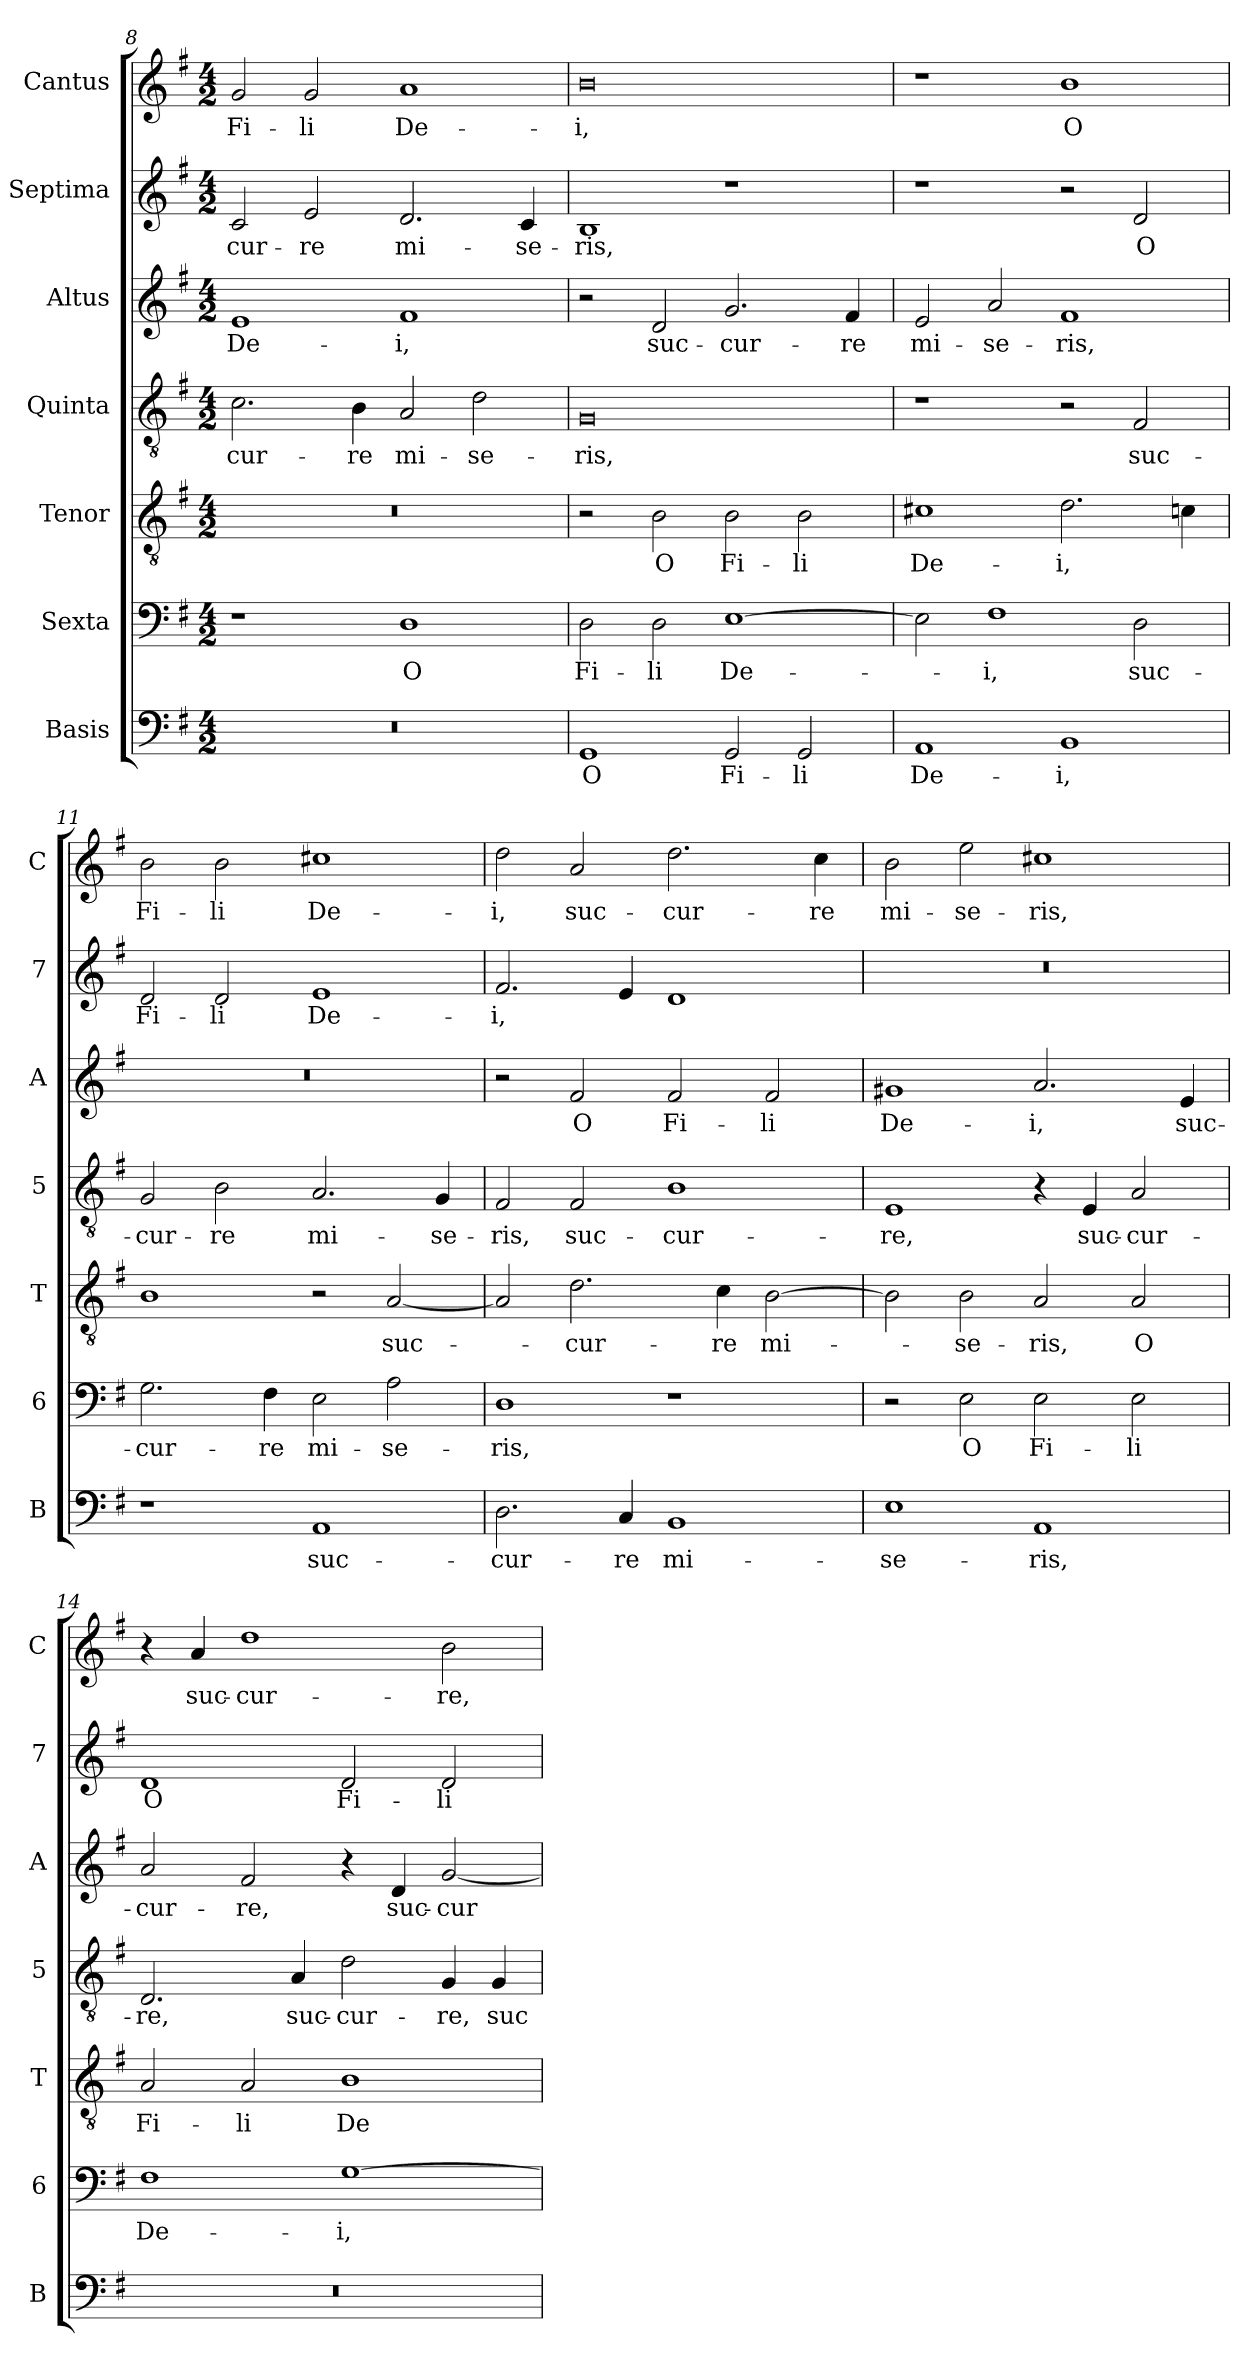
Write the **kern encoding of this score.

**kern	**text	**kern	**text	**kern	**text	**kern	**text	**kern	**text	**kern	**text	**kern	**text
*part7	*part7	*part6	*part6	*part5	*part5	*part4	*part4	*part3	*part3	*part2	*part2	*part1	*part1
*staff7	*staff7	*staff6	*staff6	*staff5	*staff5	*staff4	*staff4	*staff3	*staff3	*staff2	*staff2	*staff1	*staff1
*I"Basis	*	*I"Sexta	*	*I"Tenor	*	*I"Quinta	*	*I"Altus	*	*I"Septima	*	*I"Cantus	*
*I'B	*	*I'6	*	*I'T	*	*I'5	*	*I'A	*	*I'7	*	*I'C	*
*clefF4	*	*clefF4	*	*clefGv2	*	*clefGv2	*	*clefG2	*	*clefG2	*	*clefG2	*
*k[f#]	*	*k[f#]	*	*k[f#]	*	*k[f#]	*	*k[f#]	*	*k[f#]	*	*k[f#]	*
*G:	*	*G:	*	*G:	*	*G:	*	*G:	*	*G:	*	*G:	*
*M4/2	*	*M4/2	*	*M4/2	*	*M4/2	*	*M4/2	*	*M4/2	*	*M4/2	*
=8	=8	=8	=8	=8	=8	=8	=8	=8	=8	=8	=8	=8	=8
!	!	!	!	!	!	!	!LO:LY:b	!	!LO:LY:b	!	!LO:LY:b	!	!LO:LY:b
0r	.	1r	.	0r	.	2.c\	-cur-	1e	De-	2c/	-cur-	2g/	Fi-
!	!	!	!	!	!	!	!	!	!	!	!LO:LY:b	!	!LO:LY:b
.	.	.	.	.	.	.	.	.	.	2e/	-re	2g/	-li
!	!	!	!	!	!	!	!LO:LY:b	!	!	!	!	!	!
.	.	.	.	.	.	4B\	-re	.	.	.	.	.	.
!	!	!	!LO:LY:b	!	!	!	!LO:LY:b	!	!LO:LY:b	!	!LO:LY:b	!	!LO:LY:b
.	.	1D	O	.	.	2A/	mi-	1f#	-i,	2.d/	mi-	1a	De-
!	!	!	!	!	!	!	!LO:LY:b	!	!	!	!	!	!
.	.	.	.	.	.	2d\	-se-	.	.	.	.	.	.
!	!	!	!	!	!	!	!	!	!	!	!LO:LY:b	!	!
.	.	.	.	.	.	.	.	.	.	4c/	-se-	.	.
=9	=9	=9	=9	=9	=9	=9	=9	=9	=9	=9	=9	=9	=9
!	!LO:LY:b	!	!LO:LY:b	!	!	!	!LO:LY:b	!	!	!	!LO:LY:b	!	!LO:LY:b
1GG	O	2D\	Fi-	2r	.	0G	-ris,	2r	.	1B	-ris,	0b	-i,
!	!	!	!LO:LY:b	!	!LO:LY:b	!	!	!	!LO:LY:b	!	!	!	!
.	.	2D\	-li	2B\	O	.	.	2d/	suc-	.	.	.	.
!	!LO:LY:b	!	!LO:LY:b	!	!LO:LY:b	!	!	!	!LO:LY:b	!	!	!	!
2GG/	Fi-	[1E	De-	2B\	Fi-	.	.	2.g/	-cur-	1r	.	.	.
!	!LO:LY:b	!	!	!	!LO:LY:b	!	!	!	!	!	!	!	!
2GG/	-li	.	.	2B\	-li	.	.	.	.	.	.	.	.
!	!	!	!	!	!	!	!	!	!LO:LY:b	!	!	!	!
.	.	.	.	.	.	.	.	4f#/	-re	.	.	.	.
=10	=10	=10	=10	=10	=10	=10	=10	=10	=10	=10	=10	=10	=10
!	!LO:LY:b	!	!	!	!LO:LY:b	!	!	!	!LO:LY:b	!	!	!	!
1AA	De-	2E\]	.	1c#X	De-	1r	.	2e/	mi-	1r	.	1r	.
!	!	!	!LO:LY:b	!	!	!	!	!	!LO:LY:b	!	!	!	!
.	.	1F#	-i,	.	.	.	.	2a/	-se-	.	.	.	.
!	!LO:LY:b	!	!	!	!LO:LY:b	!	!	!	!LO:LY:b	!	!	!	!LO:LY:b
1BB	-i,	.	.	2.d\	-i,	2r	.	1f#	-ris,	2r	.	1b	O
!	!	!	!LO:LY:b	!	!	!	!LO:LY:b	!	!	!	!LO:LY:b	!	!
.	.	2D\	suc-	.	.	2F#/	suc-	.	.	2d/	O	.	.
.	.	.	.	4cn\	.	.	.	.	.	.	.	.	.
!!LO:PB:g=z
=11	=11	=11	=11	=11	=11	=11	=11	=11	=11	=11	=11	=11	=11
!	!	!	!LO:LY:b	!	!	!	!LO:LY:b	!	!	!	!LO:LY:b	!	!LO:LY:b
1r	.	2.G\	-cur-	1B	.	2G/	-cur-	0r	.	2d/	Fi-	2b\	Fi-
!	!	!	!	!	!	!	!LO:LY:b	!	!	!	!LO:LY:b	!	!LO:LY:b
.	.	.	.	.	.	2B\	-re	.	.	2d/	-li	2b\	-li
!	!	!	!LO:LY:b	!	!	!	!	!	!	!	!	!	!
.	.	4F#\	-re	.	.	.	.	.	.	.	.	.	.
!	!LO:LY:b	!	!LO:LY:b	!	!	!	!LO:LY:b	!	!	!	!LO:LY:b	!	!LO:LY:b
1AA	suc-	2E\	mi-	2r	.	2.A/	mi-	.	.	1e	De-	1cc#X	De-
!	!	!	!LO:LY:b	!	!LO:LY:b	!	!	!	!	!	!	!	!
.	.	2A\	-se-	[2A/	suc-	.	.	.	.	.	.	.	.
!	!	!	!	!	!	!	!LO:LY:b	!	!	!	!	!	!
.	.	.	.	.	.	4G/	-se-	.	.	.	.	.	.
=12	=12	=12	=12	=12	=12	=12	=12	=12	=12	=12	=12	=12	=12
!	!LO:LY:b	!	!LO:LY:b	!	!	!	!LO:LY:b	!	!	!	!LO:LY:b	!	!LO:LY:b
2.D\	-cur-	1D	-ris,	2A/]	.	2F#/	-ris,	2r	.	2.f#/	-i,	2dd\	-i,
!	!	!	!	!	!LO:LY:b	!	!LO:LY:b	!	!LO:LY:b	!	!	!	!LO:LY:b
.	.	.	.	2.d\	-cur-	2F#/	suc-	2f#/	O	.	.	2a/	suc-
!	!LO:LY:b	!	!	!	!	!	!	!	!	!	!	!	!
4C/	-re	.	.	.	.	.	.	.	.	4e/	.	.	.
!	!LO:LY:b	!	!	!	!	!	!LO:LY:b	!	!LO:LY:b	!	!	!	!LO:LY:b
1BB	mi-	1r	.	.	.	1B	-cur-	2f#/	Fi-	1d	.	2.dd\	-cur-
!	!	!	!	!	!LO:LY:b	!	!	!	!	!	!	!	!
.	.	.	.	4c\	-re	.	.	.	.	.	.	.	.
!	!	!	!	!	!LO:LY:b	!	!	!	!LO:LY:b	!	!	!	!
.	.	.	.	[2B\	mi-	.	.	2f#/	-li	.	.	.	.
!	!	!	!	!	!	!	!	!	!	!	!	!	!LO:LY:b
.	.	.	.	.	.	.	.	.	.	.	.	4cc\	-re
=13	=13	=13	=13	=13	=13	=13	=13	=13	=13	=13	=13	=13	=13
!	!LO:LY:b	!	!	!	!	!	!LO:LY:b	!	!LO:LY:b	!	!	!	!LO:LY:b
1E	-se-	2r	.	2B\]	.	1E	-re,	1g#X	De-	0r	.	2b\	mi-
!	!	!	!LO:LY:b	!	!LO:LY:b	!	!	!	!	!	!	!	!LO:LY:b
.	.	2E\	O	2B\	-se-	.	.	.	.	.	.	2ee\	-se-
!	!LO:LY:b	!	!LO:LY:b	!	!LO:LY:b	!	!	!	!LO:LY:b	!	!	!	!LO:LY:b
1AA	-ris,	2E\	Fi-	2A/	-ris,	4r	.	2.a/	-i,	.	.	1cc#X	-ris,
!	!	!	!	!	!	!	!LO:LY:b	!	!	!	!	!	!
.	.	.	.	.	.	4E/	suc-	.	.	.	.	.	.
!	!	!	!LO:LY:b	!	!LO:LY:b	!	!LO:LY:b	!	!	!	!	!	!
.	.	2E\	-li	2A/	O	2A/	-cur-	.	.	.	.	.	.
!	!	!	!	!	!	!	!	!	!LO:LY:b	!	!	!	!
.	.	.	.	.	.	.	.	4e/	suc-	.	.	.	.
=14	=14	=14	=14	=14	=14	=14	=14	=14	=14	=14	=14	=14	=14
!	!	!	!LO:LY:b	!	!LO:LY:b	!	!LO:LY:b	!	!LO:LY:b	!	!LO:LY:b	!	!
0r	.	1F#	De-	2A/	Fi-	2.D/	-re,	2a/	-cur-	1d	O	4r	.
!	!	!	!	!	!	!	!	!	!	!	!	!	!LO:LY:b
.	.	.	.	.	.	.	.	.	.	.	.	4a/	suc-
!	!	!	!	!	!LO:LY:b	!	!	!	!LO:LY:b	!	!	!	!LO:LY:b
.	.	.	.	2A/	-li	.	.	2f#/	-re,	.	.	1dd	-cur-
!	!	!	!	!	!	!	!LO:LY:b	!	!	!	!	!	!
.	.	.	.	.	.	4A/	suc-	.	.	.	.	.	.
!	!	!	!LO:LY:b	!	!LO:LY:b	!	!LO:LY:b	!	!	!	!LO:LY:b	!	!
.	.	[1G	-i,	1B	De-	2d\	-cur-	4r	.	2d/	Fi-	.	.
!	!	!	!	!	!	!	!	!	!LO:LY:b	!	!	!	!
.	.	.	.	.	.	.	.	4d/	suc-	.	.	.	.
!	!	!	!	!	!	!	!LO:LY:b	!	!LO:LY:b	!	!LO:LY:b	!	!LO:LY:b
.	.	.	.	.	.	4G/	-re,	[2g/	-cur-	2d/	-li	2b\	-re,
!	!	!	!	!	!	!	!LO:LY:b	!	!	!	!	!	!
.	.	.	.	.	.	4G/	suc-	.	.	.	.	.	.
=	=	=	=	=	=	=	=	=	=	=	=	=	=
*-	*-	*-	*-	*-	*-	*-	*-	*-	*-	*-	*-	*-	*-
